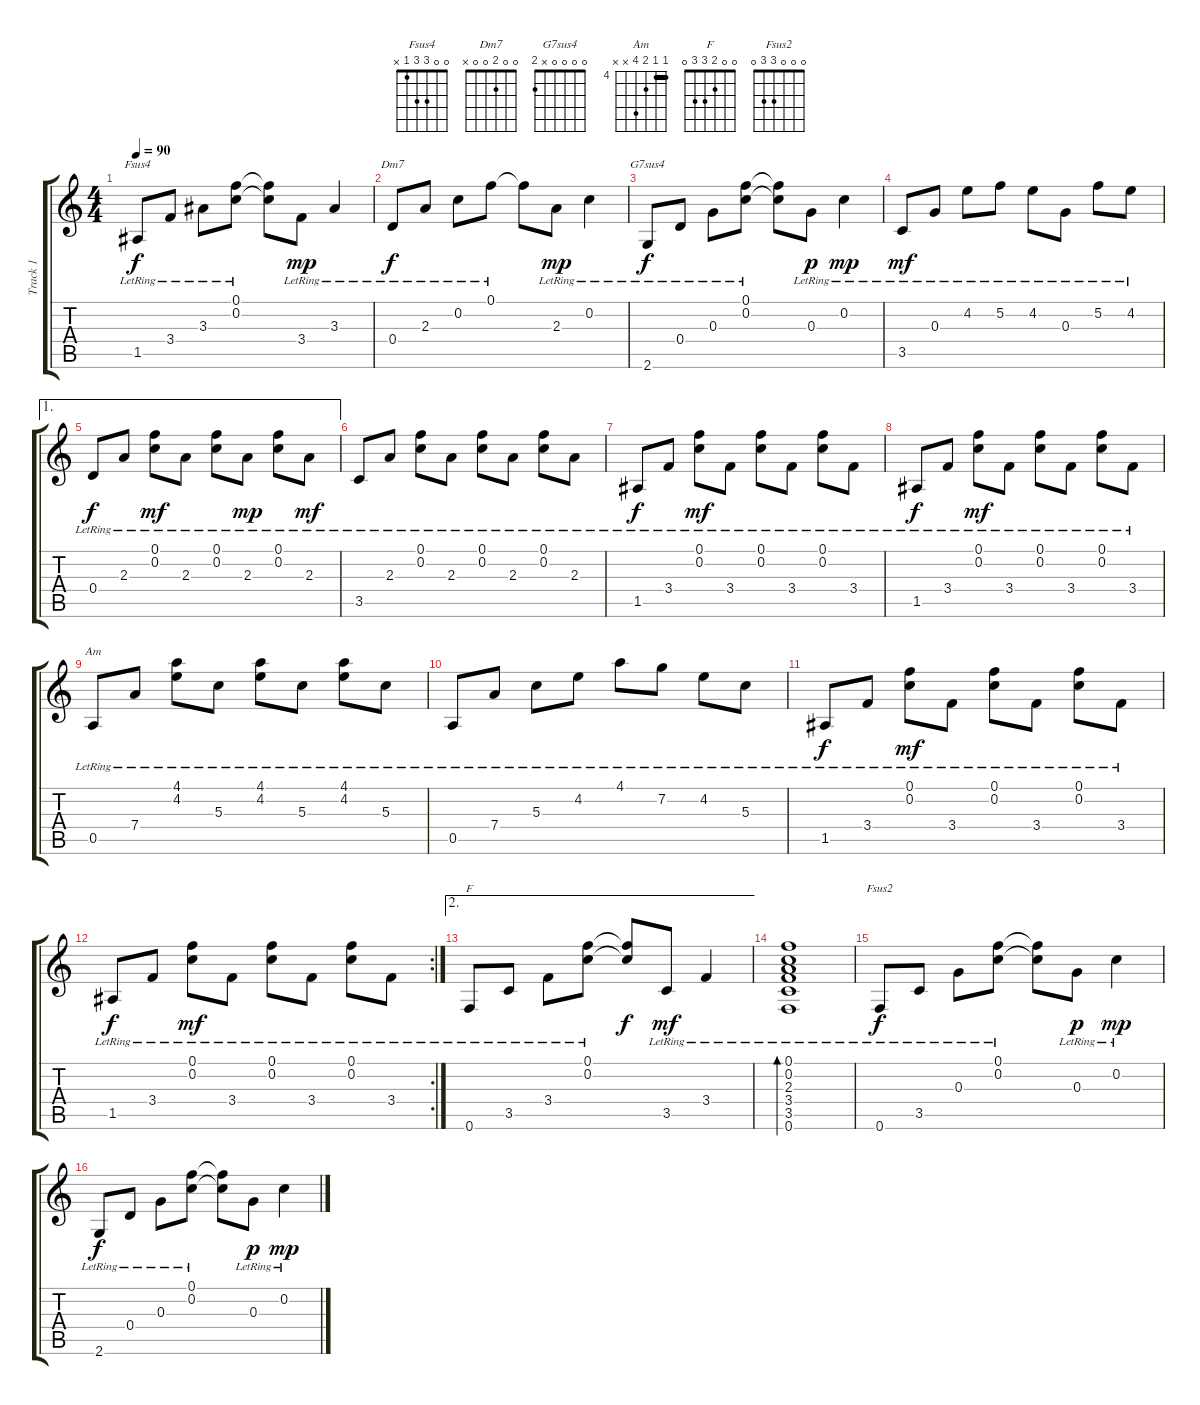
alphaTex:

\track ("Track 1" "Track 1") {instrument acousticguitarsteel}
\staff {score tabs}
\tuning (F4 C4 G3 D3 A2 F2) {hide}
\chord ("Fsus4" 0 0 3 3 1 x)
\chord ("Dm7" 0 0 2 0 0 x)
\chord ("G7sus4" 0 0 0 0 x 2)
\chord ("Am" 4 4 5 7 x x) {firstfret 4 barre 4}
\chord ("F" 0 0 2 3 3 0)
\chord ("Fsus2" 0 0 0 3 3 0)
\ts (4 4)
\tempo 90
\clef g2
\ks c
1.5{lr}.8{ch "Fsus4" dy f} 3.4{lr}.8 3.3{lr}.8 (0.1{lr} 0.2{lr}).8 (0.1{t} 0.2{t}).8 3.4{lr}.8{dy mp} 3.3{lr}.4 |
0.4{lr}.8{ch "Dm7" dy f} 2.3{lr}.8 0.2{lr}.8 0.1{lr}.8 0.1{t}.8 2.3{lr}.8{dy mp} 0.2{lr}.4 |
2.6{lr}.8{ch "G7sus4" dy f} 0.4{lr}.8 0.3{lr}.8 (0.1{lr} 0.2{lr}).8 (0.1{t} 0.2{t}).8 0.3{lr}.8{dy p} 0.2{lr}.4{dy mp} |
3.5{lr}.8{dy mf} 0.3{lr}.8 4.2{lr}.8 5.2{lr}.8 4.2{lr}.8 0.3{lr}.8 5.2{lr}.8 4.2{lr}.8 |
\ae 1
0.4{lr}.8{dy f} 2.3{lr}.8 (0.1{lr} 0.2{lr}).8{dy mf} 2.3{lr}.8 (0.1{lr} 0.2{lr}).8 2.3{lr}.8{dy mp} (0.1{lr} 0.2{lr}).8 2.3{lr}.8{dy mf} |
3.5{lr}.8 2.3{lr}.8 (0.1{lr} 0.2{lr}).8 2.3{lr}.8 (0.1{lr} 0.2{lr}).8 2.3{lr}.8 (0.1{lr} 0.2{lr}).8 2.3{lr}.8 |
1.5{lr}.8{dy f} 3.4{lr}.8 (0.1{lr} 0.2{lr}).8{dy mf} 3.4{lr}.8 (0.1{lr} 0.2{lr}).8 3.4{lr}.8 (0.1{lr} 0.2{lr}).8 3.4{lr}.8 |
1.5{lr}.8{dy f} 3.4{lr}.8 (0.1{lr} 0.2{lr}).8{dy mf} 3.4{lr}.8 (0.1{lr} 0.2{lr}).8 3.4{lr}.8 (0.1{lr} 0.2{lr}).8 3.4{lr}.8 |
0.5{lr}.8{ch "Am"} 7.4{lr}.8 (4.1{lr} 4.2{lr}).8 5.3{lr}.8 (4.1{lr} 4.2{lr}).8 5.3{lr}.8 (4.1{lr} 4.2{lr}).8 5.3{lr}.8 |
0.5{lr}.8 7.4{lr}.8 5.3{lr}.8 4.2{lr}.8 4.1{lr}.8 7.2{lr}.8 4.2{lr}.8 5.3{lr}.8 |
1.5{lr}.8{dy f} 3.4{lr}.8 (0.1{lr} 0.2{lr}).8{dy mf} 3.4{lr}.8 (0.1{lr} 0.2{lr}).8 3.4{lr}.8 (0.1{lr} 0.2{lr}).8 3.4{lr}.8 |
\rc 2
1.5{lr}.8{dy f} 3.4{lr}.8 (0.1{lr} 0.2{lr}).8{txt "" dy mf} 3.4{lr}.8 (0.1{lr} 0.2{lr}).8 3.4{lr}.8 (0.1{lr} 0.2{lr}).8 3.4{lr}.8 |
\ae 2
0.6{lr}.8{ch "F"} 3.5{lr}.8 3.4{lr}.8 (0.1{lr} 0.2{lr}).8 (0.1{t} 0.2{t}).8{dy f} 3.5{lr}.8{dy mf} 3.4{lr}.4 |
(0.1{lr} 0.2{lr} 2.3{lr} 3.4{lr} 3.5{lr} 0.6{lr}).1{bd 480} |
0.6{lr}.8{ch "Fsus2" dy f} 3.5{lr}.8 0.3{lr}.8 (0.1{lr} 0.2{lr}).8 (0.1{t} 0.2{t}).8 0.3{lr}.8{dy p} 0.2{lr}.4{dy mp} |
2.6{lr}.8{dy f} 0.4{lr}.8 0.3{lr}.8 (0.1{lr} 0.2{lr}).8 (0.1{t} 0.2{t}).8 0.3{lr}.8{dy p} 0.2{lr}.4{dy mp}
